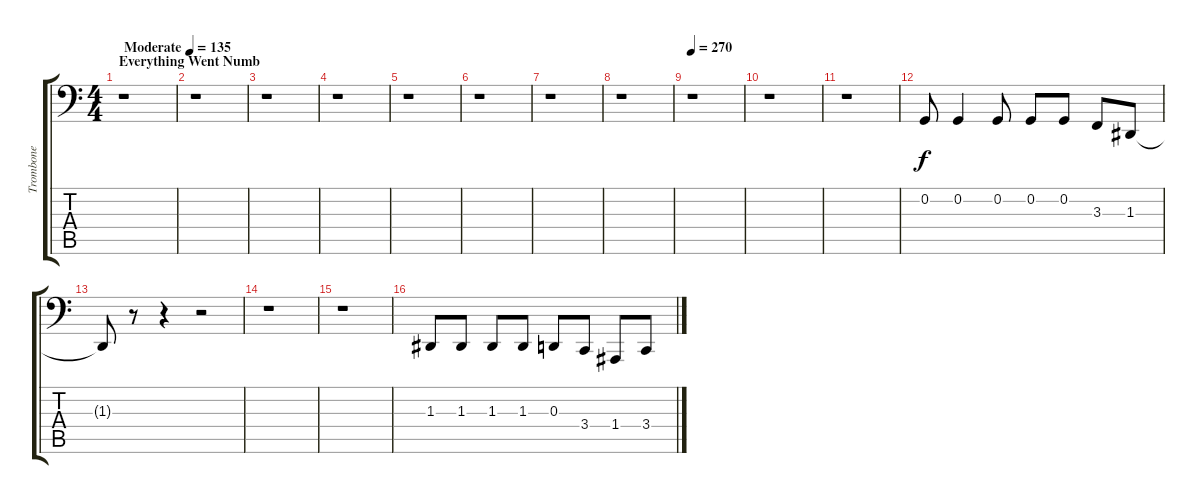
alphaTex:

\track ("Trombone" "Trombone") {instrument trombone}
\staff {score tabs}
\tuning (C3 G2 D2 A1 E1 B0) {hide}
\ts (4 4)
\section ("" "Everything Went Numb")
\tempo (135 "Moderate")
\clef f4
\ks c
r.1{dy f instrument trombone} |
r.1 |
r.1 |
r.1 |
r.1 |
r.1 |
r.1 |
r.1 |
\tempo 270
r.1 |
r.1 |
r.1 |
0.2.8 0.2.4 0.2.8 0.2.8 0.2.8 3.3.8 1.3.8 |
1.3{t}.8 r.8 r.4 r.2 |
r.1 |
r.1 |
1.3.8 1.3.8 1.3.8 1.3.8 0.3.8 3.4.8 1.4.8 3.4.8
